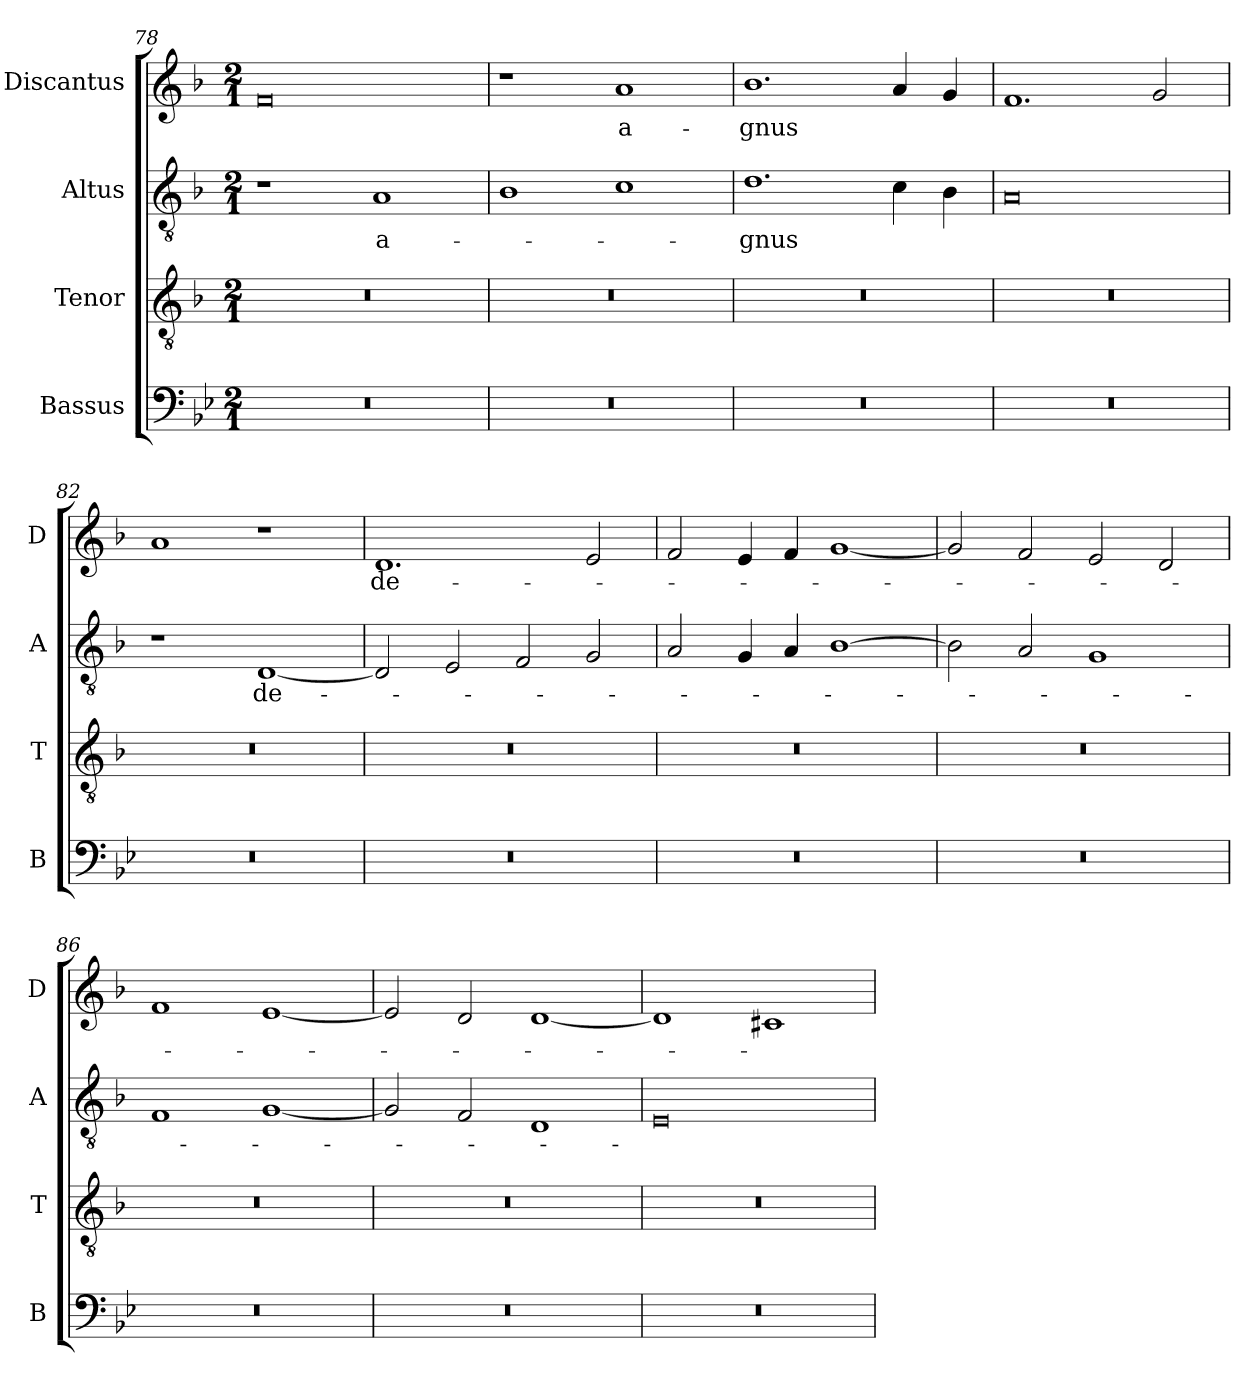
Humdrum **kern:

**kern	**kern	**kern	**text	**kern	**text
*part4	*part3	*part2	*part2	*part1	*part1
*staff4	*staff3	*staff2	*staff2	*staff1	*staff1
*I"Bassus	*I"Tenor	*I"Altus	*	*I"Discantus	*
*I'B	*I'T	*I'A	*	*I'D	*
*clefF4	*clefGv2	*clefGv2	*	*clefG2	*
*k[b-e-]	*k[b-]	*k[b-]	*	*k[b-]	*
*M2/1	*M2/1	*M2/1	*	*M2/1	*
=78	=78	=78	=78	=78	=78
0r	0r	1r	.	0f	.
.	.	1A	a-	.	.
=79	=79	=79	=79	=79	=79
0r	0r	1B-	.	1r	.
.	.	1c	.	1a	a-
=80	=80	=80	=80	=80	=80
0r	0r	1.d	-gnus	1.b-	-gnus
.	.	4c	.	4a	.
.	.	4B-	.	4g	.
=81	=81	=81	=81	=81	=81
0r	0r	0A	.	1.f	.
.	.	.	.	2g	.
=82	=82	=82	=82	=82	=82
0r	0r	1r	.	1a	.
.	.	[1D	de-	1r	.
=83	=83	=83	=83	=83	=83
0r	0r	2D]	.	1.d	de-
.	.	2E	.	.	.
.	.	2F	.	.	.
.	.	2G	.	2e	.
=84	=84	=84	=84	=84	=84
0r	0r	2A	.	2f	.
.	.	4G	.	4e	.
.	.	4A	.	4f	.
.	.	[1B-	.	[1g	.
=85	=85	=85	=85	=85	=85
0r	0r	2B-]	.	2g]	.
.	.	2A	.	2f	.
.	.	1G	.	2e	.
.	.	.	.	2d	.
=86	=86	=86	=86	=86	=86
0r	0r	1F	.	1f	.
.	.	[1G	.	[1e	.
=87	=87	=87	=87	=87	=87
0r	0r	2G]	.	2e]	.
.	.	2F	.	2d	.
.	.	1D	.	[1d	.
=88	=88	=88	=88	=88	=88
0r	0r	0E	.	1d]	.
.	.	.	.	1c#X	.
=	=	=	=	=	=
*-	*-	*-	*-	*-	*-
